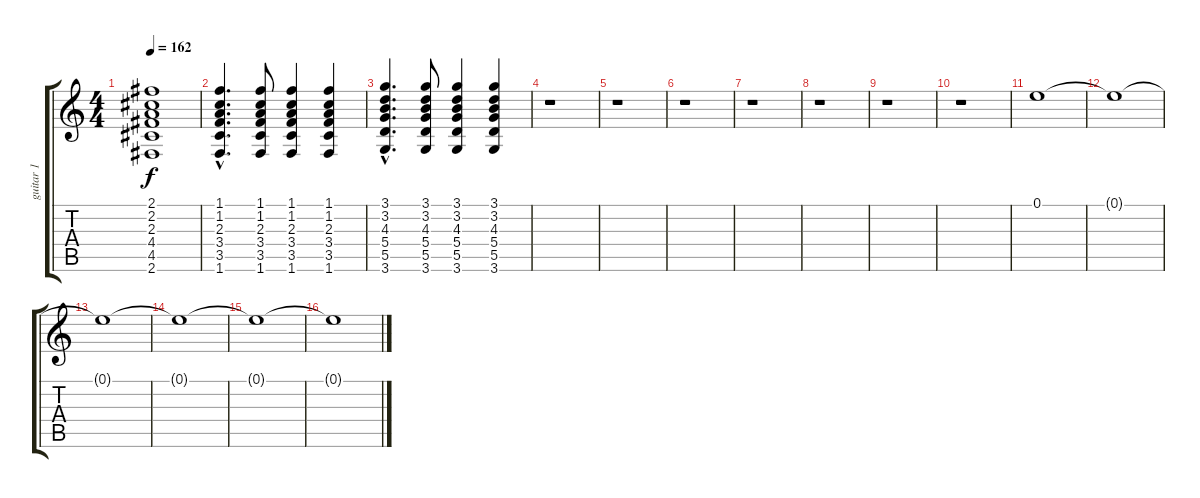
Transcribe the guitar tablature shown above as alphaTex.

\track ("guitar 1" "guitar 1") {instrument distortionguitar}
\staff {score tabs}
\tuning (E4 B3 G3 D3 A2 E2) {hide}
\ts (4 4)
\tempo 162
\clef g2
\ks c
(2.1{t} 2.2{t} 2.3{t} 4.4{t} 4.5{t} 2.6{t}).1{dy f} |
(1.1{hac} 1.2{hac} 2.3{hac} 3.4{hac} 3.5{hac} 1.6{hac}).4{d} (1.1 1.2 2.3 3.4 3.5 1.6).8 (1.1 1.2 2.3 3.4 3.5 1.6).4 (1.1 1.2 2.3 3.4 3.5 1.6).4 |
(3.1{hac} 3.2{hac} 4.3{hac} 5.4{hac} 5.5{hac} 3.6{hac}).4{d} (3.1 3.2 4.3 5.4 5.5 3.6).8 (3.1 3.2 4.3 5.4 5.5 3.6).4 (3.1 3.2 4.3 5.4 5.5 3.6).4 |
r.1 |
r.1 |
r.1 |
r.1 |
r.1 |
r.1 |
r.1 |
0.1.1 |
0.1{t}.1 |
0.1{t}.1 |
0.1{t}.1 |
0.1{t}.1 |
0.1{t}.1
